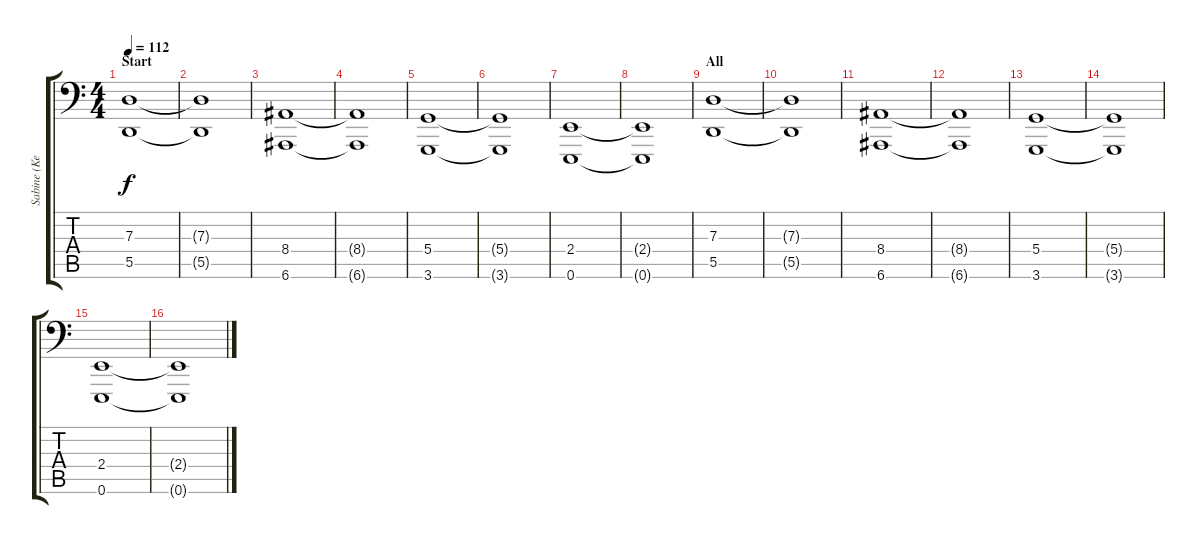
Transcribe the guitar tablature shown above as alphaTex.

\track ("Sabine (KeybLow)" "Sabine (Ke") {instrument stringensemble1}
\staff {score tabs}
\tuning (E3 B2 G2 D2 A1 E1) {hide}
\ts (4 4)
\section ("" "Start")
\tempo 112
\clef f4
\ks c
(7.3 5.5).1{dy f volume 15 instrument stringensemble1} |
(7.3{t} 5.5{t}).1 |
(8.4 6.6).1 |
(8.4{t} 6.6{t}).1 |
(5.4 3.6).1 |
(5.4{t} 3.6{t}).1 |
(2.4 0.6).1 |
(2.4{t} 0.6{t}).1 |
\section ("" "All")
(7.3 5.5).1 |
(7.3{t} 5.5{t}).1 |
(8.4 6.6).1 |
(8.4{t} 6.6{t}).1 |
(5.4 3.6).1 |
(5.4{t} 3.6{t}).1 |
(2.4 0.6).1 |
(2.4{t} 0.6{t}).1
